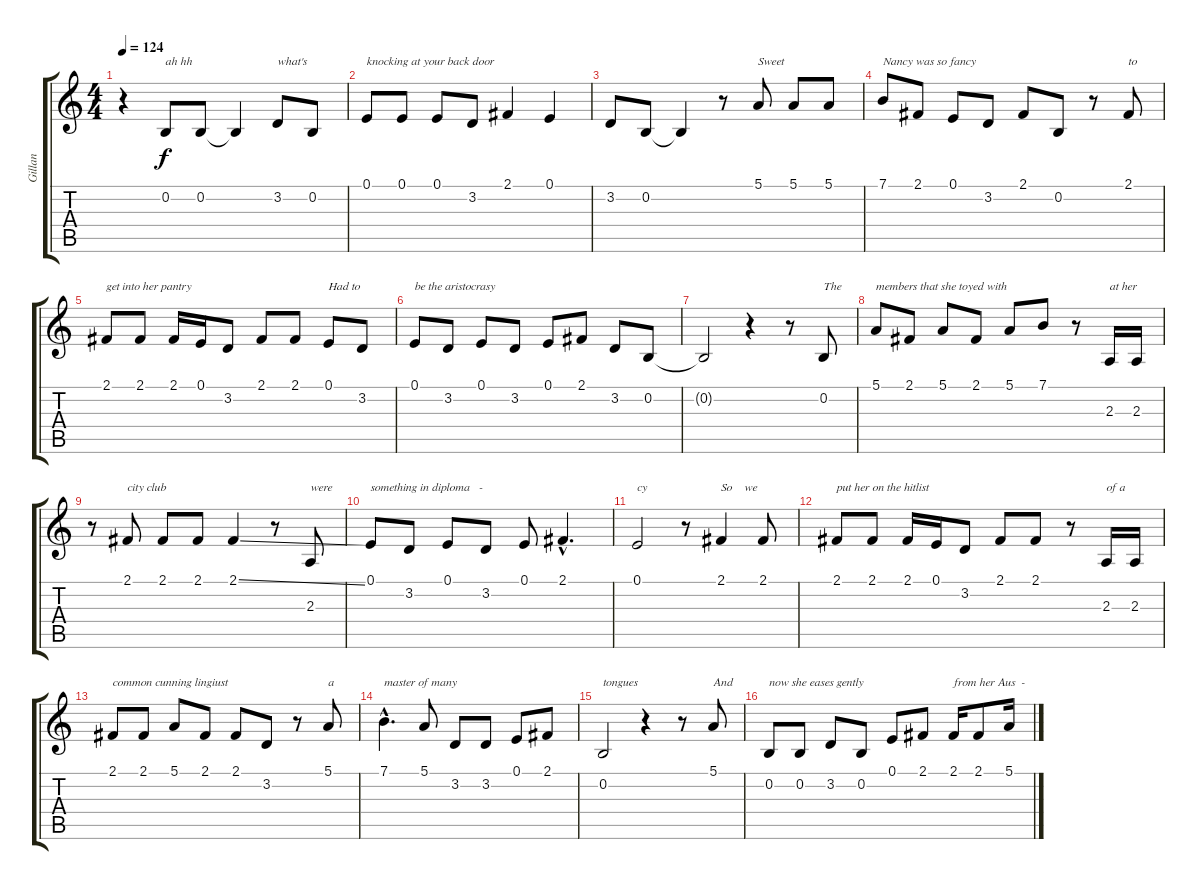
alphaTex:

\track ("Gillan" "Gillan") {instrument violin}
\staff {score tabs}
\tuning (E4 B3 G3 D3 A2 E2) {hide}
\ts (4 4)
\tempo 124
\clef g2
\ks c
r.4{dy f} 0.2.8{txt "ah hh"} 0.2.8 0.2{t}.4 3.2.8{txt "what's"} 0.2.8 |
0.1.8{txt "knocking at your back door"} 0.1.8 0.1.8 3.2.8 2.1.4 0.1.4 |
3.2.8 0.2.8 0.2{t}.4 r.8 5.1.8{txt "Sweet"} 5.1.8 5.1.8 |
7.1.8{txt "Nancy was so fancy"} 2.1.8 0.1.8 3.2.8 2.1.8 0.2.8 r.8 2.1.8{txt "to"} |
2.1.8{txt "get into her pantry"} 2.1.8 2.1.16 0.1.16 3.2.8 2.1.8 2.1.8 0.1.8{txt "Had to"} 3.2.8 |
0.1.8{txt "be the aristocrasy"} 3.2.8 0.1.8 3.2.8 0.1.8 2.1.8 3.2.8 0.2.8 |
0.2{t}.2 r.4 r.8 0.2.8{txt "The"} |
5.1.8{txt "members that she toyed with"} 2.1.8 5.1.8 2.1.8 5.1.8 7.1.8 r.8 2.3.16{txt "at her"} 2.3.16 |
r.8 2.1.8{txt "city club"} 2.1.8 2.1.8 2.1{ss}.4 r.8 2.3.8{txt "were"} |
0.1.8{txt "something in diploma   -"} 3.2.8 0.1.8 3.2.8 0.1.8 2.1{hac}.4{d} |
0.1.2{txt "cy"} r.8 2.1.4{txt "So    we"} 2.1.8 |
2.1.8{txt "put her on the hitlist"} 2.1.8 2.1.16 0.1.16 3.2.8 2.1.8 2.1.8 r.8 2.3.16{txt "of a"} 2.3.16 |
2.1.8{txt "common cunning lingiust"} 2.1.8 5.1.8 2.1.8 2.1.8 3.2.8 r.8 5.1.8{txt "a"} |
7.1{hac}.4{d txt "master of many"} 5.1.8 3.2.8 3.2.8 0.1.8 2.1.8 |
0.2.2{txt "tongues"} r.4 r.8 5.1.8{txt "And"} |
0.2.8{txt "now she eases gently "} 0.2.8 3.2.8 0.2.8 0.1.8 2.1.8 2.1.16{txt "from her Aus  -"} 2.1.8 5.1.16
